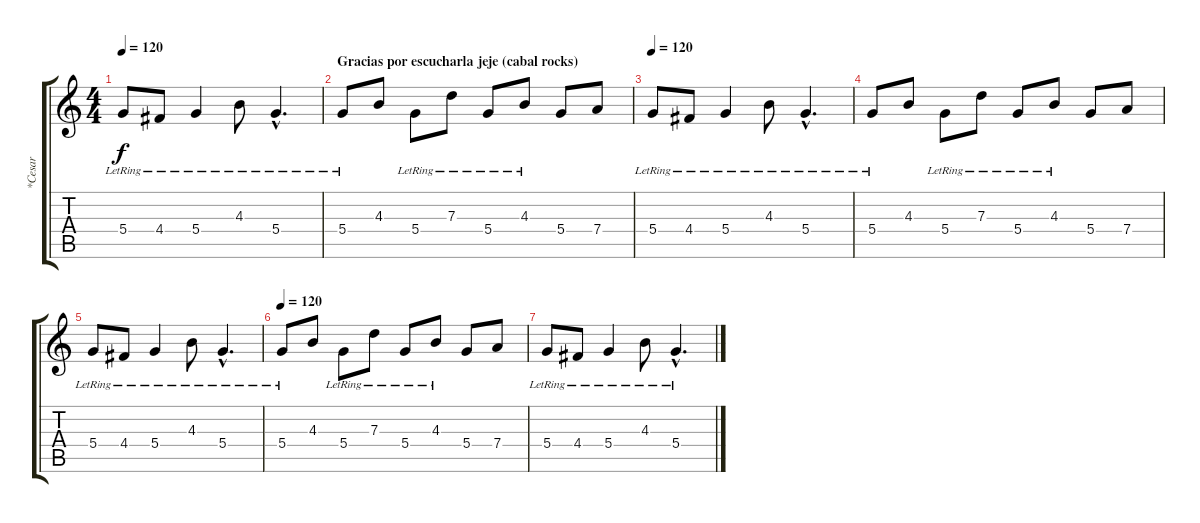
\track ("*Cesar" "*Cesar") {instrument distortionguitar}
\staff {score tabs}
\tuning (E4 B3 G3 D3 A2 E2) {hide}
\ts (4 4)
\tempo 120
\clef g2
\ks c
5.4{lr}.8{dy f} 4.4{lr}.8 5.4{lr}.4 4.3{lr}.8 5.4{hac lr}.4{d} |
\section ("" "Gracias por escucharla jeje (cabal rocks)")
5.4{lr}.8{volume 16 balance 8} 4.3.8 5.4{lr}.8 7.3{lr}.8 5.4{lr}.8 4.3{lr}.8 5.4.8 7.4.8 |
\tempo 120
5.4{lr}.8 4.4{lr}.8 5.4{lr}.4 4.3{lr}.8 5.4{hac lr}.4{d} |
5.4{lr}.8{volume 16 balance 8} 4.3.8 5.4{lr}.8 7.3{lr}.8 5.4{lr}.8 4.3{lr}.8 5.4.8 7.4.8 |
5.4{lr}.8 4.4{lr}.8 5.4{lr}.4 4.3{lr}.8 5.4{hac lr}.4{d} |
\tempo 120
5.4{lr}.8{volume 16 balance 8} 4.3.8 5.4{lr}.8 7.3{lr}.8 5.4{lr}.8 4.3{lr}.8 5.4.8 7.4.8 |
5.4{lr}.8 4.4{lr}.8 5.4{lr}.4 4.3{lr}.8 5.4{hac lr}.4{d}
